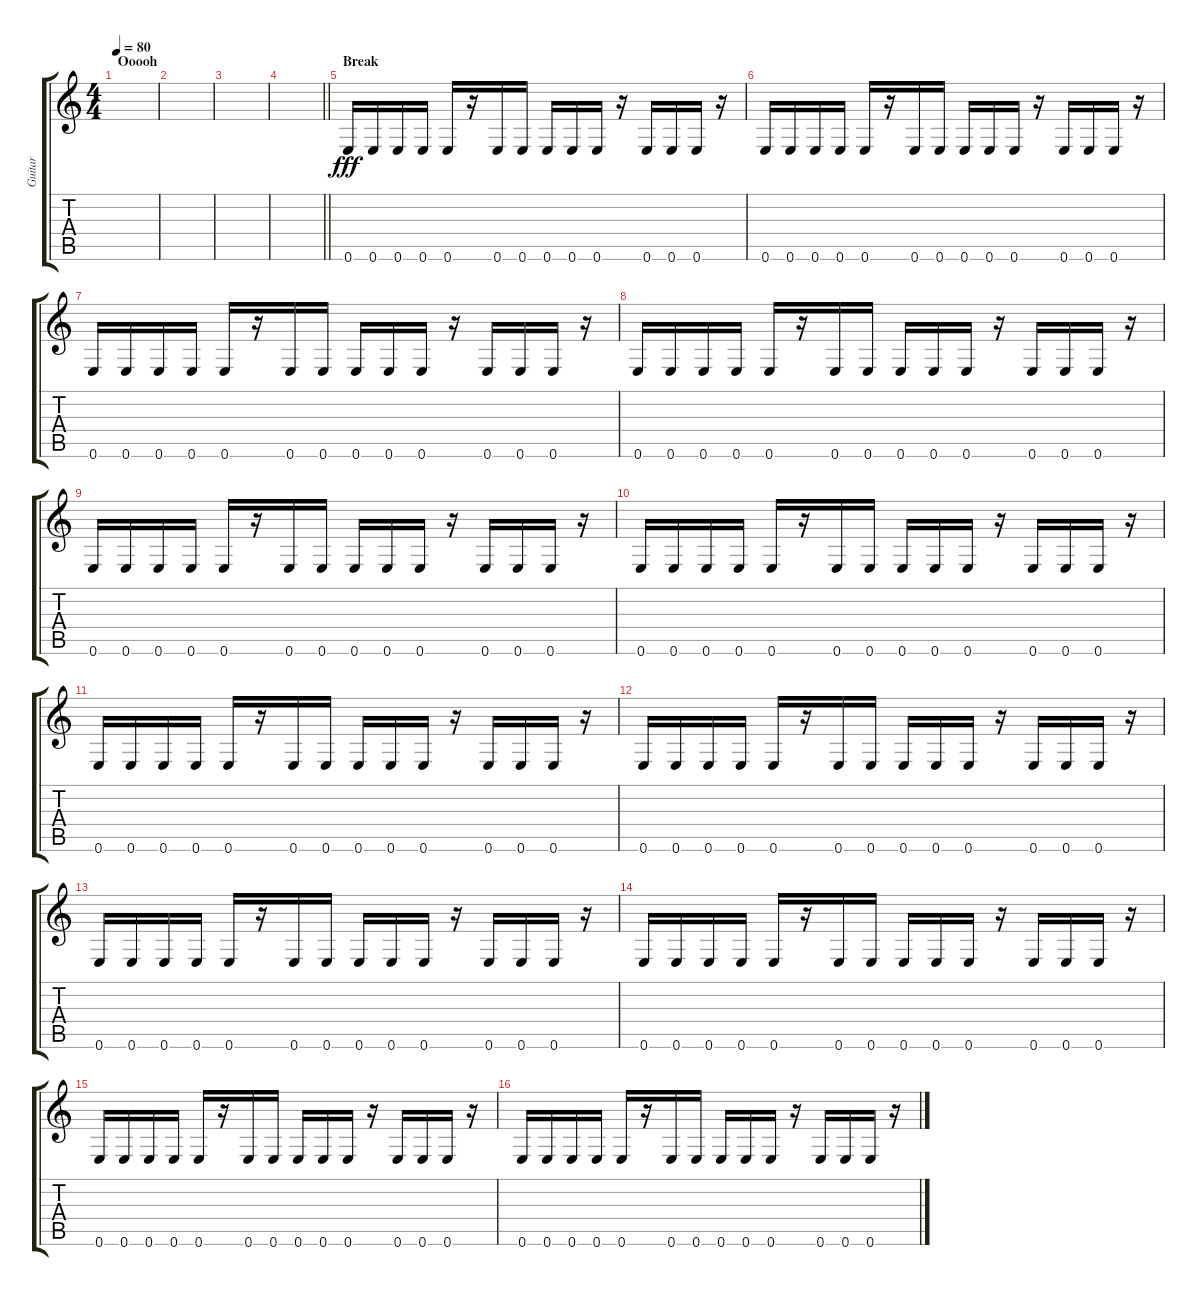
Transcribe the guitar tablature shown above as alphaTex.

\track ("Guitar" "Guitar") {instrument distortionguitar}
\staff {score tabs}
\tuning (E4 B3 G3 D3 A2 E2) {hide}
\ts (4 4)
\section ("" "Ooooh")
\tempo 80
\clef g2
\ks c
|
|
|
\barLineRight lightlight
|
\section ("" "Break")
0.6.16{dy fff} 0.6.16 0.6.16 0.6.16 0.6.16 r.16 0.6.16 0.6.16 0.6.16 0.6.16 0.6.16 r.16 0.6.16 0.6.16 0.6.16 r.16 |
0.6.16 0.6.16 0.6.16 0.6.16 0.6.16 r.16 0.6.16 0.6.16 0.6.16 0.6.16 0.6.16 r.16 0.6.16 0.6.16 0.6.16 r.16 |
0.6.16 0.6.16 0.6.16 0.6.16 0.6.16 r.16 0.6.16 0.6.16 0.6.16 0.6.16 0.6.16 r.16 0.6.16 0.6.16 0.6.16 r.16 |
0.6.16 0.6.16 0.6.16 0.6.16 0.6.16 r.16 0.6.16 0.6.16 0.6.16 0.6.16 0.6.16 r.16 0.6.16 0.6.16 0.6.16 r.16 |
0.6.16 0.6.16 0.6.16 0.6.16 0.6.16 r.16 0.6.16 0.6.16 0.6.16 0.6.16 0.6.16 r.16 0.6.16 0.6.16 0.6.16 r.16 |
0.6.16 0.6.16 0.6.16 0.6.16 0.6.16 r.16 0.6.16 0.6.16 0.6.16 0.6.16 0.6.16 r.16 0.6.16 0.6.16 0.6.16 r.16 |
0.6.16 0.6.16 0.6.16 0.6.16 0.6.16 r.16 0.6.16 0.6.16 0.6.16 0.6.16 0.6.16 r.16 0.6.16 0.6.16 0.6.16 r.16 |
0.6.16 0.6.16 0.6.16 0.6.16 0.6.16 r.16 0.6.16 0.6.16 0.6.16 0.6.16 0.6.16 r.16 0.6.16 0.6.16 0.6.16 r.16 |
0.6.16 0.6.16 0.6.16 0.6.16 0.6.16 r.16 0.6.16 0.6.16 0.6.16 0.6.16 0.6.16 r.16 0.6.16 0.6.16 0.6.16 r.16 |
0.6.16 0.6.16 0.6.16 0.6.16 0.6.16 r.16 0.6.16 0.6.16 0.6.16 0.6.16 0.6.16 r.16 0.6.16 0.6.16 0.6.16 r.16 |
0.6.16 0.6.16 0.6.16 0.6.16 0.6.16 r.16 0.6.16 0.6.16 0.6.16 0.6.16 0.6.16 r.16 0.6.16 0.6.16 0.6.16 r.16 |
0.6.16 0.6.16 0.6.16 0.6.16 0.6.16 r.16 0.6.16 0.6.16 0.6.16 0.6.16 0.6.16 r.16 0.6.16 0.6.16 0.6.16 r.16
